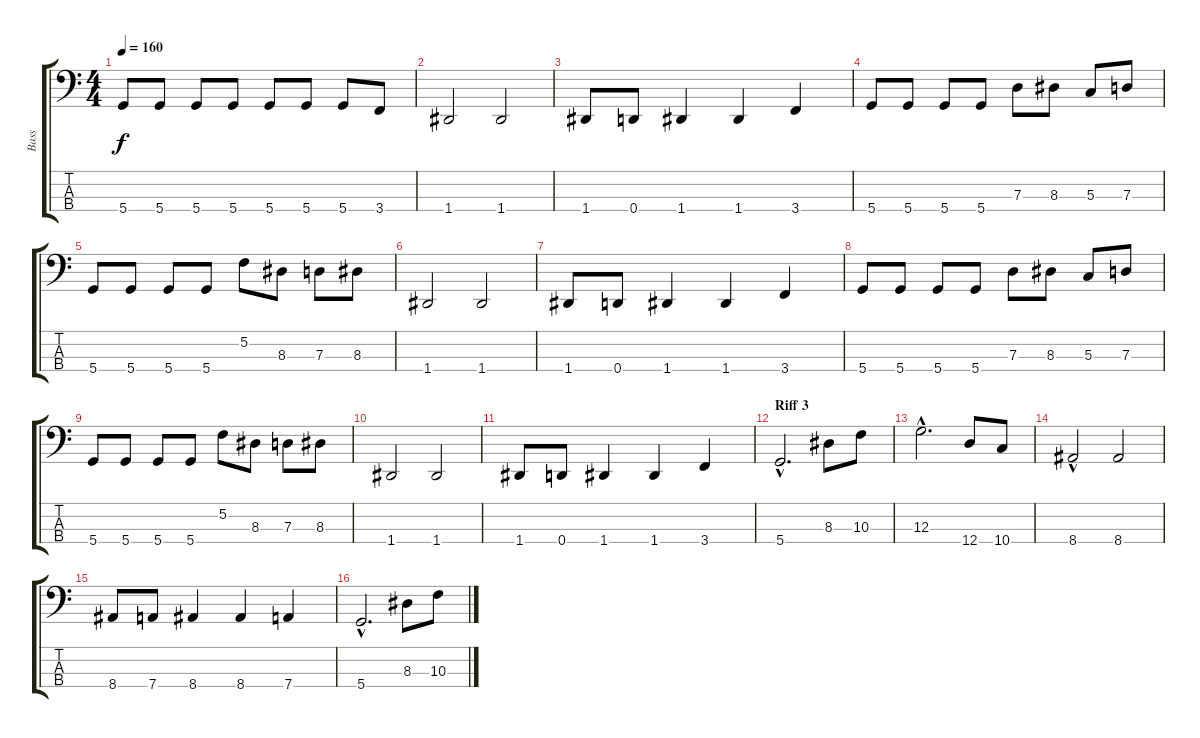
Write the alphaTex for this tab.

\track ("Bass" "Bass") {instrument electricbassfinger}
\staff {score tabs}
\tuning (F2 C2 G1 D1) {hide}
\ts (4 4)
\tempo 160
\clef f4
\ks c
5.4.8{dy f} 5.4.8 5.4.8 5.4.8 5.4.8 5.4.8 5.4.8 3.4.8 |
1.4.2 1.4.2 |
1.4.8 0.4.8 1.4.4 1.4.4 3.4.4 |
5.4.8 5.4.8 5.4.8 5.4.8 7.3.8 8.3.8 5.3.8 7.3.8 |
5.4.8 5.4.8 5.4.8 5.4.8 5.2.8 8.3.8 7.3.8 8.3.8 |
1.4.2 1.4.2 |
1.4.8 0.4.8 1.4.4 1.4.4 3.4.4 |
5.4.8 5.4.8 5.4.8 5.4.8 7.3.8 8.3.8 5.3.8 7.3.8 |
5.4.8 5.4.8 5.4.8 5.4.8 5.2.8 8.3.8 7.3.8 8.3.8 |
1.4.2 1.4.2 |
1.4.8 0.4.8 1.4.4 1.4.4 3.4.4 |
\section ("" "Riff 3")
5.4{hac}.2{d} 8.3.8 10.3.8 |
12.3{hac}.2{d} 12.4.8 10.4.8 |
8.4{hac}.2 8.4.2 |
8.4.8 7.4.8 8.4.4 8.4.4 7.4.4 |
5.4{hac}.2{d} 8.3.8 10.3.8
